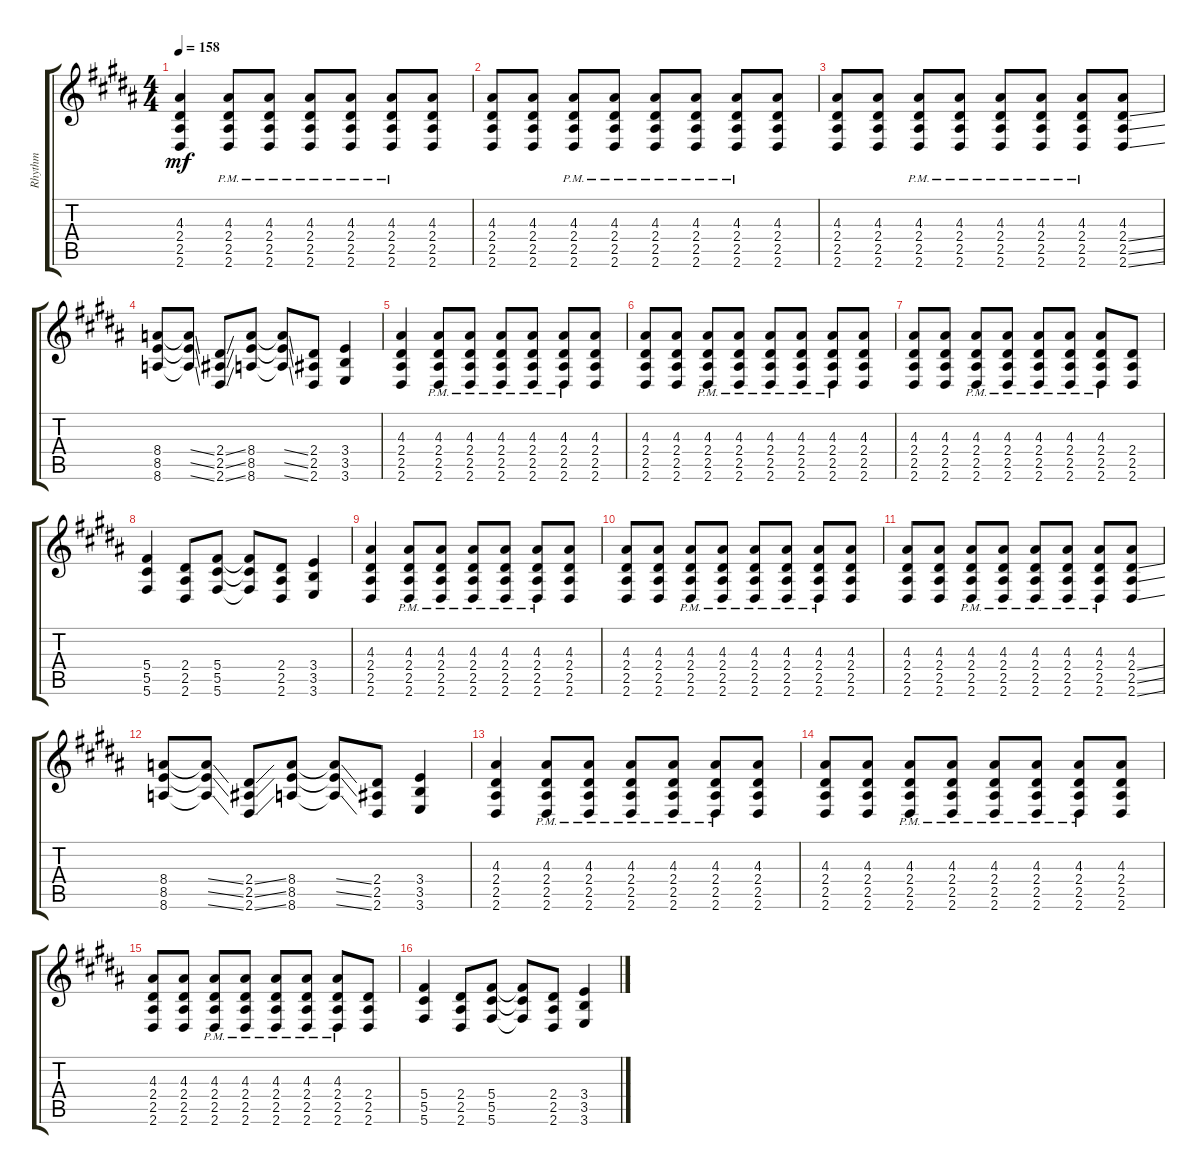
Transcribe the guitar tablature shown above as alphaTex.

\track ("Rhythm" "Rhythm") {instrument distortionguitar}
\staff {score tabs}
\tuning (Eb4 Bb3 Gb3 Db3 Ab2 Db2) {hide}
\ts (4 4)
\tempo 158
\clef g2
\ks g#minor
(4.3 2.4 2.5 2.6).4{dy mf} (4.3{pm} 2.4{pm} 2.5{pm} 2.6{pm}).8 (4.3{pm} 2.4{pm} 2.5{pm} 2.6{pm}).8 (4.3{pm} 2.4{pm} 2.5{pm} 2.6{pm}).8 (4.3{pm} 2.4{pm} 2.5{pm} 2.6{pm}).8 (4.3{pm} 2.4{pm} 2.5{pm} 2.6{pm}).8 (4.3 2.4 2.5 2.6).8 |
\ks b
(4.3 2.4 2.5 2.6).8 (4.3 2.4 2.5 2.6).8 (4.3{pm} 2.4{pm} 2.5{pm} 2.6{pm}).8 (4.3{pm} 2.4{pm} 2.5{pm} 2.6{pm}).8 (4.3{pm} 2.4{pm} 2.5{pm} 2.6{pm}).8 (4.3{pm} 2.4{pm} 2.5{pm} 2.6{pm}).8 (4.3{pm} 2.4{pm} 2.5{pm} 2.6{pm}).8 (4.3 2.4 2.5 2.6).8 |
\ks g#minor
(4.3 2.4 2.5 2.6).8 (4.3 2.4 2.5 2.6).8 (4.3{pm} 2.4{pm} 2.5{pm} 2.6{pm}).8 (4.3{pm} 2.4{pm} 2.5{pm} 2.6{pm}).8 (4.3{pm} 2.4{pm} 2.5{pm} 2.6{pm}).8 (4.3{pm} 2.4{pm} 2.5{pm} 2.6{pm}).8 (4.3{pm} 2.4{pm} 2.5{pm} 2.6{pm}).8 (4.3 2.4{ss} 2.5{ss} 2.6{ss}).8 |
\ks b
(8.4 8.5 8.6).8 (8.4{ss t} 8.5{ss t} 8.6{ss t}).8 (2.4{ss} 2.5{ss} 2.6{ss}).8 (8.4 8.5 8.6).8 (8.4{ss t} 8.5{ss t} 8.6{ss t}).8 (2.4 2.5 2.6).8 (3.4 3.5 3.6).4 |
\ks g#minor
(4.3 2.4 2.5 2.6).4 (4.3{pm} 2.4{pm} 2.5{pm} 2.6{pm}).8 (4.3{pm} 2.4{pm} 2.5{pm} 2.6{pm}).8 (4.3{pm} 2.4{pm} 2.5{pm} 2.6{pm}).8 (4.3{pm} 2.4{pm} 2.5{pm} 2.6{pm}).8 (4.3{pm} 2.4{pm} 2.5{pm} 2.6{pm}).8 (4.3 2.4 2.5 2.6).8 |
\ks b
(4.3 2.4 2.5 2.6).8 (4.3 2.4 2.5 2.6).8 (4.3{pm} 2.4{pm} 2.5{pm} 2.6{pm}).8 (4.3{pm} 2.4{pm} 2.5{pm} 2.6{pm}).8 (4.3{pm} 2.4{pm} 2.5{pm} 2.6{pm}).8 (4.3{pm} 2.4{pm} 2.5{pm} 2.6{pm}).8 (4.3{pm} 2.4{pm} 2.5{pm} 2.6{pm}).8 (4.3 2.4 2.5 2.6).8 |
\ks g#minor
(4.3 2.4 2.5 2.6).8 (4.3 2.4 2.5 2.6).8 (4.3{pm} 2.4{pm} 2.5{pm} 2.6{pm}).8 (4.3{pm} 2.4{pm} 2.5{pm} 2.6{pm}).8 (4.3{pm} 2.4{pm} 2.5{pm} 2.6{pm}).8 (4.3{pm} 2.4{pm} 2.5{pm} 2.6{pm}).8 (4.3{pm} 2.4{pm} 2.5{pm} 2.6{pm}).8 (2.4 2.5 2.6).8 |
\ks b
(5.4 5.5 5.6).4 (2.4 2.5 2.6).8 (5.4 5.5 5.6).8 (5.4{t} 5.5{t} 5.6{t}).8 (2.4 2.5 2.6).8 (3.4 3.5 3.6).4 |
\ks g#minor
(4.3 2.4 2.5 2.6).4 (4.3{pm} 2.4{pm} 2.5{pm} 2.6{pm}).8 (4.3{pm} 2.4{pm} 2.5{pm} 2.6{pm}).8 (4.3{pm} 2.4{pm} 2.5{pm} 2.6{pm}).8 (4.3{pm} 2.4{pm} 2.5{pm} 2.6{pm}).8 (4.3{pm} 2.4{pm} 2.5{pm} 2.6{pm}).8 (4.3 2.4 2.5 2.6).8 |
(4.3 2.4 2.5 2.6).8 (4.3 2.4 2.5 2.6).8 (4.3{pm} 2.4{pm} 2.5{pm} 2.6{pm}).8 (4.3{pm} 2.4{pm} 2.5{pm} 2.6{pm}).8 (4.3{pm} 2.4{pm} 2.5{pm} 2.6{pm}).8 (4.3{pm} 2.4{pm} 2.5{pm} 2.6{pm}).8 (4.3{pm} 2.4{pm} 2.5{pm} 2.6{pm}).8 (4.3 2.4 2.5 2.6).8 |
\ks b
(4.3 2.4 2.5 2.6).8 (4.3 2.4 2.5 2.6).8 (4.3{pm} 2.4{pm} 2.5{pm} 2.6{pm}).8 (4.3{pm} 2.4{pm} 2.5{pm} 2.6{pm}).8 (4.3{pm} 2.4{pm} 2.5{pm} 2.6{pm}).8 (4.3{pm} 2.4{pm} 2.5{pm} 2.6{pm}).8 (4.3{pm} 2.4{pm} 2.5{pm} 2.6{pm}).8 (4.3 2.4{ss} 2.5{ss} 2.6{ss}).8 |
\ks g#minor
(8.4 8.5 8.6).8 (8.4{ss t} 8.5{ss t} 8.6{ss t}).8 (2.4{ss} 2.5{ss} 2.6{ss}).8 (8.4 8.5 8.6).8 (8.4{ss t} 8.5{ss t} 8.6{ss t}).8 (2.4 2.5 2.6).8 (3.4 3.5 3.6).4 |
\ks b
(4.3 2.4 2.5 2.6).4 (4.3{pm} 2.4{pm} 2.5{pm} 2.6{pm}).8 (4.3{pm} 2.4{pm} 2.5{pm} 2.6{pm}).8 (4.3{pm} 2.4{pm} 2.5{pm} 2.6{pm}).8 (4.3{pm} 2.4{pm} 2.5{pm} 2.6{pm}).8 (4.3{pm} 2.4{pm} 2.5{pm} 2.6{pm}).8 (4.3 2.4 2.5 2.6).8 |
\ks g#minor
(4.3 2.4 2.5 2.6).8 (4.3 2.4 2.5 2.6).8 (4.3{pm} 2.4{pm} 2.5{pm} 2.6{pm}).8 (4.3{pm} 2.4{pm} 2.5{pm} 2.6{pm}).8 (4.3{pm} 2.4{pm} 2.5{pm} 2.6{pm}).8 (4.3{pm} 2.4{pm} 2.5{pm} 2.6{pm}).8 (4.3{pm} 2.4{pm} 2.5{pm} 2.6{pm}).8 (4.3 2.4 2.5 2.6).8 |
\ks b
(4.3 2.4 2.5 2.6).8 (4.3 2.4 2.5 2.6).8 (4.3{pm} 2.4{pm} 2.5{pm} 2.6{pm}).8 (4.3{pm} 2.4{pm} 2.5{pm} 2.6{pm}).8 (4.3{pm} 2.4{pm} 2.5{pm} 2.6{pm}).8 (4.3{pm} 2.4{pm} 2.5{pm} 2.6{pm}).8 (4.3{pm} 2.4{pm} 2.5{pm} 2.6{pm}).8 (2.4 2.5 2.6).8 |
\ks g#minor
(5.4 5.5 5.6).4 (2.4 2.5 2.6).8 (5.4 5.5 5.6).8 (5.4{t} 5.5{t} 5.6{t}).8 (2.4 2.5 2.6).8 (3.4 3.5 3.6).4
